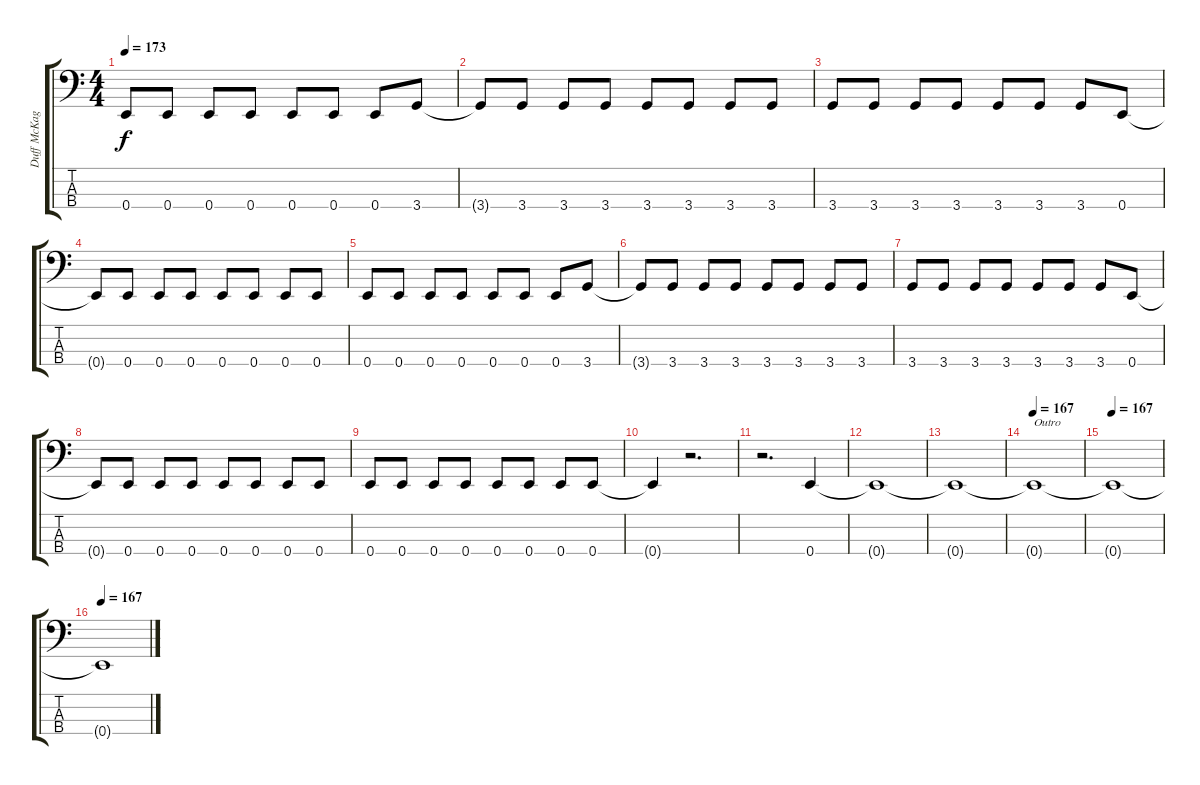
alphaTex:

\track ("Duff McKagan" "Duff McKag") {instrument electricbasspick}
\staff {score tabs}
\tuning (G2 D2 A1 E1) {hide}
\ts (4 4)
\tempo 173
\clef f4
\ks c
0.4.8{dy f} 0.4.8 0.4.8 0.4.8 0.4.8 0.4.8 0.4.8 3.4.8 |
3.4{t}.8 3.4.8 3.4.8 3.4.8 3.4.8 3.4.8 3.4.8 3.4.8 |
3.4.8 3.4.8 3.4.8 3.4.8 3.4.8 3.4.8 3.4.8 0.4.8 |
0.4{t}.8 0.4.8 0.4.8 0.4.8 0.4.8 0.4.8 0.4.8 0.4.8 |
0.4.8 0.4.8 0.4.8 0.4.8 0.4.8 0.4.8 0.4.8 3.4.8 |
3.4{t}.8 3.4.8 3.4.8 3.4.8 3.4.8 3.4.8 3.4.8 3.4.8 |
3.4.8 3.4.8 3.4.8 3.4.8 3.4.8 3.4.8 3.4.8 0.4.8 |
0.4{t}.8 0.4.8 0.4.8 0.4.8 0.4.8 0.4.8 0.4.8 0.4.8 |
0.4.8 0.4.8 0.4.8 0.4.8 0.4.8 0.4.8 0.4.8 0.4.8 |
0.4{t}.4 r.2{d} |
r.2{d} 0.4.4 |
0.4{t}.1 |
0.4{t}.1 |
\tempo 167
0.4{t}.1{txt "Outro"} |
\tempo 167
0.4{t}.1 |
\tempo 167
0.4{t}.1
